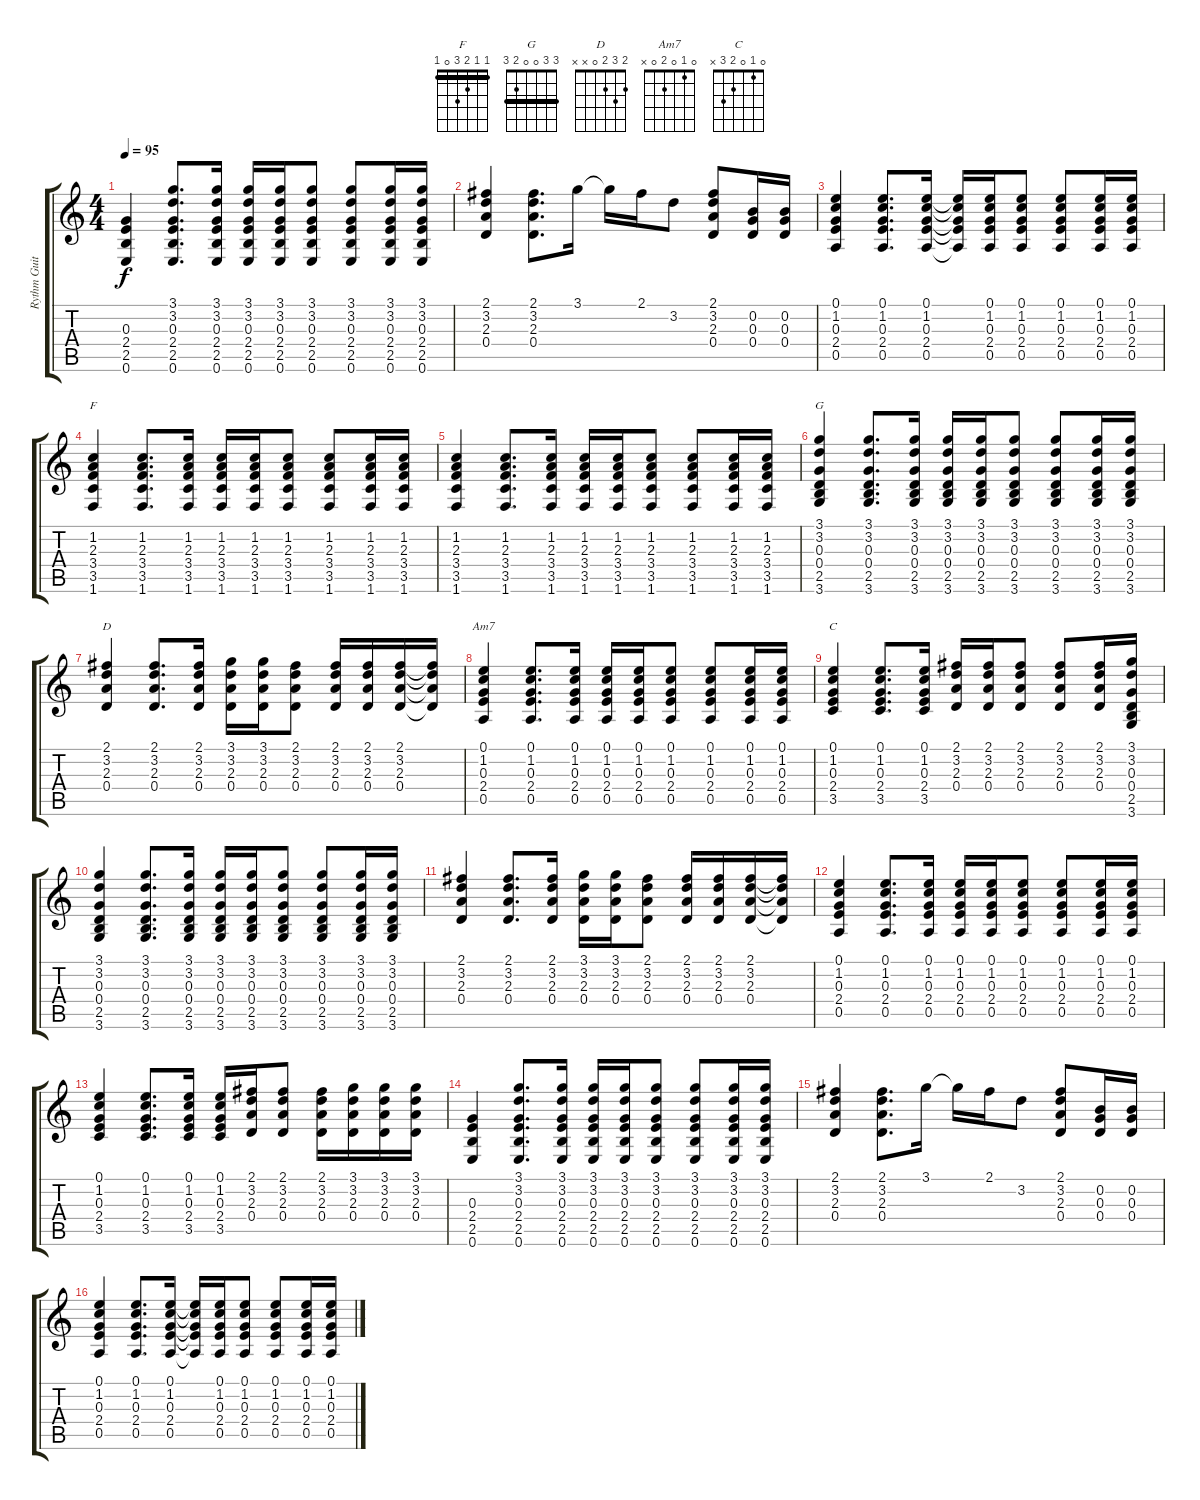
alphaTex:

\track ("Rythm Guitar" "Rythm Guit") {instrument overdrivenguitar}
\staff {score tabs}
\tuning (E4 B3 G3 D3 A2 E2) {hide}
\chord ("F" 1 1 2 3 0 1) {barre 1}
\chord ("G" 3 3 0 0 2 3) {barre 3}
\chord ("D" 2 3 2 0 x x)
\chord ("Am7" 0 1 0 2 0 x)
\chord ("C" 0 1 0 2 3 x)
\ts (4 4)
\tempo 95
\clef g2
\ks c
(0.3 2.4 2.5 0.6).4{dy f} (3.1 3.2 0.3 2.4 2.5 0.6).8{d} (3.1 3.2 0.3 2.4 2.5 0.6).16 (3.1 3.2 0.3 2.4 2.5 0.6).16 (3.1 3.2 0.3 2.4 2.5 0.6).16 (3.1 3.2 0.3 2.4 2.5 0.6).8 (3.1 3.2 0.3 2.4 2.5 0.6).8 (3.1 3.2 0.3 2.4 2.5 0.6).16 (3.1 3.2 0.3 2.4 2.5 0.6).16 |
(2.1 3.2 2.3 0.4).4 (2.1 3.2 2.3 0.4).8{d} 3.1.16 3.1{t}.16 2.1.16 3.2.8 (2.1 3.2 2.3 0.4).8 (0.2 0.3 0.4).16 (0.2 0.3 0.4).16 |
(0.1 1.2 0.3 2.4 0.5).4 (0.1 1.2 0.3 2.4 0.5).8{d} (0.1 1.2 0.3 2.4 0.5).16 (0.1{t} 1.2{t} 0.3{t} 2.4{t} 0.5{t}).16 (0.1 1.2 0.3 2.4 0.5).16 (0.1 1.2 0.3 2.4 0.5).8 (0.1 1.2 0.3 2.4 0.5).8 (0.1 1.2 0.3 2.4 0.5).16 (0.1 1.2 0.3 2.4 0.5).16 |
(1.2 2.3 3.4 3.5 1.6).4{ch "F"} (1.2 2.3 3.4 3.5 1.6).8{d} (1.2 2.3 3.4 3.5 1.6).16 (1.2 2.3 3.4 3.5 1.6).16 (1.2 2.3 3.4 3.5 1.6).16 (1.2 2.3 3.4 3.5 1.6).8 (1.2 2.3 3.4 3.5 1.6).8 (1.2 2.3 3.4 3.5 1.6).16 (1.2 2.3 3.4 3.5 1.6).16 |
(1.2 2.3 3.4 3.5 1.6).4 (1.2 2.3 3.4 3.5 1.6).8{d} (1.2 2.3 3.4 3.5 1.6).16 (1.2 2.3 3.4 3.5 1.6).16 (1.2 2.3 3.4 3.5 1.6).16 (1.2 2.3 3.4 3.5 1.6).8 (1.2 2.3 3.4 3.5 1.6).8 (1.2 2.3 3.4 3.5 1.6).16 (1.2 2.3 3.4 3.5 1.6).16 |
(3.1 3.2 0.3 0.4 2.5 3.6).4{ch "G" volume 9 instrument acousticguitarsteel} (3.1 3.2 0.3 0.4 2.5 3.6).8{d} (3.1 3.2 0.3 0.4 2.5 3.6).16 (3.1 3.2 0.3 0.4 2.5 3.6).16 (3.1 3.2 0.3 0.4 2.5 3.6).16 (3.1 3.2 0.3 0.4 2.5 3.6).8 (3.1 3.2 0.3 0.4 2.5 3.6).8 (3.1 3.2 0.3 0.4 2.5 3.6).16 (3.1 3.2 0.3 0.4 2.5 3.6).16 |
(2.1 3.2 2.3 0.4).4{ch "D"} (2.1 3.2 2.3 0.4).8{d} (2.1 3.2 2.3 0.4).16 (3.1 3.2 2.3 0.4).16 (3.1 3.2 2.3 0.4).16 (2.1 3.2 2.3 0.4).8 (2.1 3.2 2.3 0.4).16 (2.1 3.2 2.3 0.4).16 (2.1 3.2 2.3 0.4).16 (2.1{t} 3.2{t} 2.3{t} 0.4{t}).16 |
(0.1 1.2 0.3 2.4 0.5).4{ch "Am7"} (0.1 1.2 0.3 2.4 0.5).8{d} (0.1 1.2 0.3 2.4 0.5).16 (0.1 1.2 0.3 2.4 0.5).16 (0.1 1.2 0.3 2.4 0.5).16 (0.1 1.2 0.3 2.4 0.5).8 (0.1 1.2 0.3 2.4 0.5).8 (0.1 1.2 0.3 2.4 0.5).16 (0.1 1.2 0.3 2.4 0.5).16 |
(0.1 1.2 0.3 2.4 3.5).4{ch "C"} (0.1 1.2 0.3 2.4 3.5).8{d} (0.1 1.2 0.3 2.4 3.5).16 (2.1 3.2 2.3 0.4).16 (2.1 3.2 2.3 0.4).16 (2.1 3.2 2.3 0.4).8 (2.1 3.2 2.3 0.4).8 (2.1 3.2 2.3 0.4).16 (3.1 3.2 0.3 0.4 2.5 3.6).16 |
(3.1 3.2 0.3 0.4 2.5 3.6).4 (3.1 3.2 0.3 0.4 2.5 3.6).8{d} (3.1 3.2 0.3 0.4 2.5 3.6).16 (3.1 3.2 0.3 0.4 2.5 3.6).16 (3.1 3.2 0.3 0.4 2.5 3.6).16 (3.1 3.2 0.3 0.4 2.5 3.6).8 (3.1 3.2 0.3 0.4 2.5 3.6).8 (3.1 3.2 0.3 0.4 2.5 3.6).16 (3.1 3.2 0.3 0.4 2.5 3.6).16 |
(2.1 3.2 2.3 0.4).4 (2.1 3.2 2.3 0.4).8{d} (2.1 3.2 2.3 0.4).16 (3.1 3.2 2.3 0.4).16 (3.1 3.2 2.3 0.4).16 (2.1 3.2 2.3 0.4).8 (2.1 3.2 2.3 0.4).16 (2.1 3.2 2.3 0.4).16 (2.1 3.2 2.3 0.4).16 (2.1{t} 3.2{t} 2.3{t} 0.4{t}).16 |
(0.1 1.2 0.3 2.4 0.5).4 (0.1 1.2 0.3 2.4 0.5).8{d} (0.1 1.2 0.3 2.4 0.5).16 (0.1 1.2 0.3 2.4 0.5).16 (0.1 1.2 0.3 2.4 0.5).16 (0.1 1.2 0.3 2.4 0.5).8 (0.1 1.2 0.3 2.4 0.5).8 (0.1 1.2 0.3 2.4 0.5).16 (0.1 1.2 0.3 2.4 0.5).16 |
(0.1 1.2 0.3 2.4 3.5).4 (0.1 1.2 0.3 2.4 3.5).8{d} (0.1 1.2 0.3 2.4 3.5).16 (0.1 1.2 0.3 2.4 3.5).16 (2.1 3.2 2.3 0.4).16{volume 12 instrument overdrivenguitar} (2.1 3.2 2.3 0.4).8 (2.1 3.2 2.3 0.4).16 (3.1 3.2 2.3 0.4).16 (3.1 3.2 2.3 0.4).16 (3.1 3.2 2.3 0.4).16 |
(0.3 2.4 2.5 0.6).4 (3.1 3.2 0.3 2.4 2.5 0.6).8{d} (3.1 3.2 0.3 2.4 2.5 0.6).16 (3.1 3.2 0.3 2.4 2.5 0.6).16 (3.1 3.2 0.3 2.4 2.5 0.6).16 (3.1 3.2 0.3 2.4 2.5 0.6).8 (3.1 3.2 0.3 2.4 2.5 0.6).8 (3.1 3.2 0.3 2.4 2.5 0.6).16 (3.1 3.2 0.3 2.4 2.5 0.6).16 |
(2.1 3.2 2.3 0.4).4 (2.1 3.2 2.3 0.4).8{d} 3.1.16 3.1{t}.16 2.1.16 3.2.8 (2.1 3.2 2.3 0.4).8 (0.2 0.3 0.4).16 (0.2 0.3 0.4).16 |
(0.1 1.2 0.3 2.4 0.5).4 (0.1 1.2 0.3 2.4 0.5).8{d} (0.1 1.2 0.3 2.4 0.5).16 (0.1{t} 1.2{t} 0.3{t} 2.4{t} 0.5{t}).16 (0.1 1.2 0.3 2.4 0.5).16 (0.1 1.2 0.3 2.4 0.5).8 (0.1 1.2 0.3 2.4 0.5).8 (0.1 1.2 0.3 2.4 0.5).16 (0.1 1.2 0.3 2.4 0.5).16
